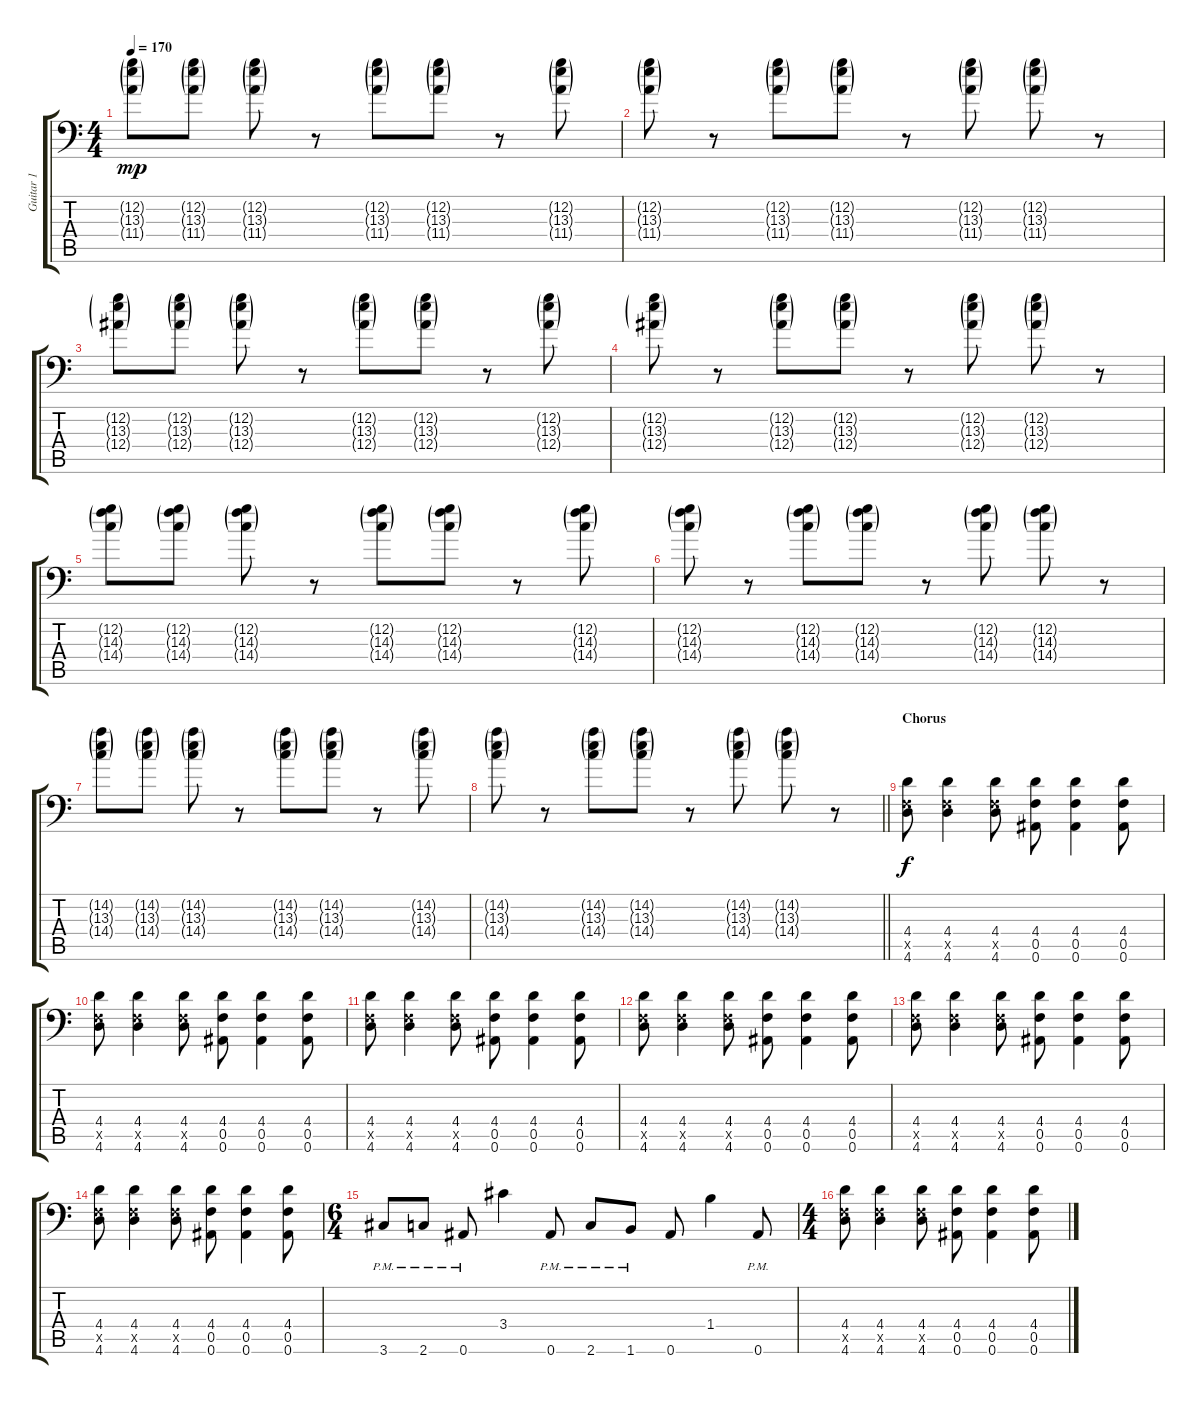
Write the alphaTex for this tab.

\track ("Guitar 1" "Guitar 1") {instrument distortionguitar}
\staff {score tabs}
\tuning (C4 G3 Eb3 Bb2 F2 Bb1) {hide}
\ts (4 4)
\tempo 170
\clef f4
\ks c
(12.2{g} 13.3{g} 11.4{g}).8{dy mp} (12.2{g} 13.3{g} 11.4{g}).8 (12.2{g} 13.3{g} 11.4{g}).8 r.8 (12.2{g} 13.3{g} 11.4{g}).8 (12.2{g} 13.3{g} 11.4{g}).8 r.8 (12.2{g} 13.3{g} 11.4{g}).8 |
(12.2{g} 13.3{g} 11.4{g}).8 r.8 (12.2{g} 13.3{g} 11.4{g}).8 (12.2{g} 13.3{g} 11.4{g}).8 r.8 (12.2{g} 13.3{g} 11.4{g}).8 (12.2{g} 13.3{g} 11.4{g}).8 r.8 |
(12.2{g} 13.3{g} 12.4{g}).8 (12.2{g} 13.3{g} 12.4{g}).8 (12.2{g} 13.3{g} 12.4{g}).8 r.8 (12.2{g} 13.3{g} 12.4{g}).8 (12.2{g} 13.3{g} 12.4{g}).8 r.8 (12.2{g} 13.3{g} 12.4{g}).8 |
(12.2{g} 13.3{g} 12.4{g}).8 r.8 (12.2{g} 13.3{g} 12.4{g}).8 (12.2{g} 13.3{g} 12.4{g}).8 r.8 (12.2{g} 13.3{g} 12.4{g}).8 (12.2{g} 13.3{g} 12.4{g}).8 r.8 |
(12.2{g} 14.3{g} 14.4{g}).8 (12.2{g} 14.3{g} 14.4{g}).8 (12.2{g} 14.3{g} 14.4{g}).8 r.8 (12.2{g} 14.3{g} 14.4{g}).8 (12.2{g} 14.3{g} 14.4{g}).8 r.8 (12.2{g} 14.3{g} 14.4{g}).8 |
(12.2{g} 14.3{g} 14.4{g}).8 r.8 (12.2{g} 14.3{g} 14.4{g}).8 (12.2{g} 14.3{g} 14.4{g}).8 r.8 (12.2{g} 14.3{g} 14.4{g}).8 (12.2{g} 14.3{g} 14.4{g}).8 r.8 |
(14.2{g} 13.3{g} 14.4{g}).8 (14.2{g} 13.3{g} 14.4{g}).8 (14.2{g} 13.3{g} 14.4{g}).8 r.8 (14.2{g} 13.3{g} 14.4{g}).8 (14.2{g} 13.3{g} 14.4{g}).8 r.8 (14.2{g} 13.3{g} 14.4{g}).8 |
\barLineRight lightlight
(14.2{g} 13.3{g} 14.4{g}).8 r.8 (14.2{g} 13.3{g} 14.4{g}).8 (14.2{g} 13.3{g} 14.4{g}).8 r.8 (14.2{g} 13.3{g} 14.4{g}).8 (14.2{g} 13.3{g} 14.4{g}).8 r.8 |
\section ("" "Chorus")
(4.4 0.5{x} 4.6).8{dy f volume 12 instrument distortionguitar} (4.4 0.5{x} 4.6).4 (4.4 0.5{x} 4.6).8 (4.4 0.5 0.6).8 (4.4 0.5 0.6).4 (4.4 0.5 0.6).8 |
(4.4 0.5{x} 4.6).8 (4.4 0.5{x} 4.6).4 (4.4 0.5{x} 4.6).8 (4.4 0.5 0.6).8 (4.4 0.5 0.6).4 (4.4 0.5 0.6).8 |
(4.4 0.5{x} 4.6).8 (4.4 0.5{x} 4.6).4 (4.4 0.5{x} 4.6).8 (4.4 0.5 0.6).8 (4.4 0.5 0.6).4 (4.4 0.5 0.6).8 |
(4.4 0.5{x} 4.6).8 (4.4 0.5{x} 4.6).4 (4.4 0.5{x} 4.6).8 (4.4 0.5 0.6).8 (4.4 0.5 0.6).4 (4.4 0.5 0.6).8 |
(4.4 0.5{x} 4.6).8 (4.4 0.5{x} 4.6).4 (4.4 0.5{x} 4.6).8 (4.4 0.5 0.6).8 (4.4 0.5 0.6).4 (4.4 0.5 0.6).8 |
(4.4 0.5{x} 4.6).8 (4.4 0.5{x} 4.6).4 (4.4 0.5{x} 4.6).8 (4.4 0.5 0.6).8 (4.4 0.5 0.6).4 (4.4 0.5 0.6).8 |
\ts (6 4)
3.6{pm}.8 2.6{pm}.8 0.6{pm}.8 3.4.4 0.6{pm}.8 2.6{pm}.8 1.6{pm}.8 0.6.8 1.4.4 0.6{pm}.8 |
\ts (4 4)
(4.4 0.5{x} 4.6).8 (4.4 0.5{x} 4.6).4 (4.4 0.5{x} 4.6).8 (4.4 0.5 0.6).8 (4.4 0.5 0.6).4 (4.4 0.5 0.6).8
